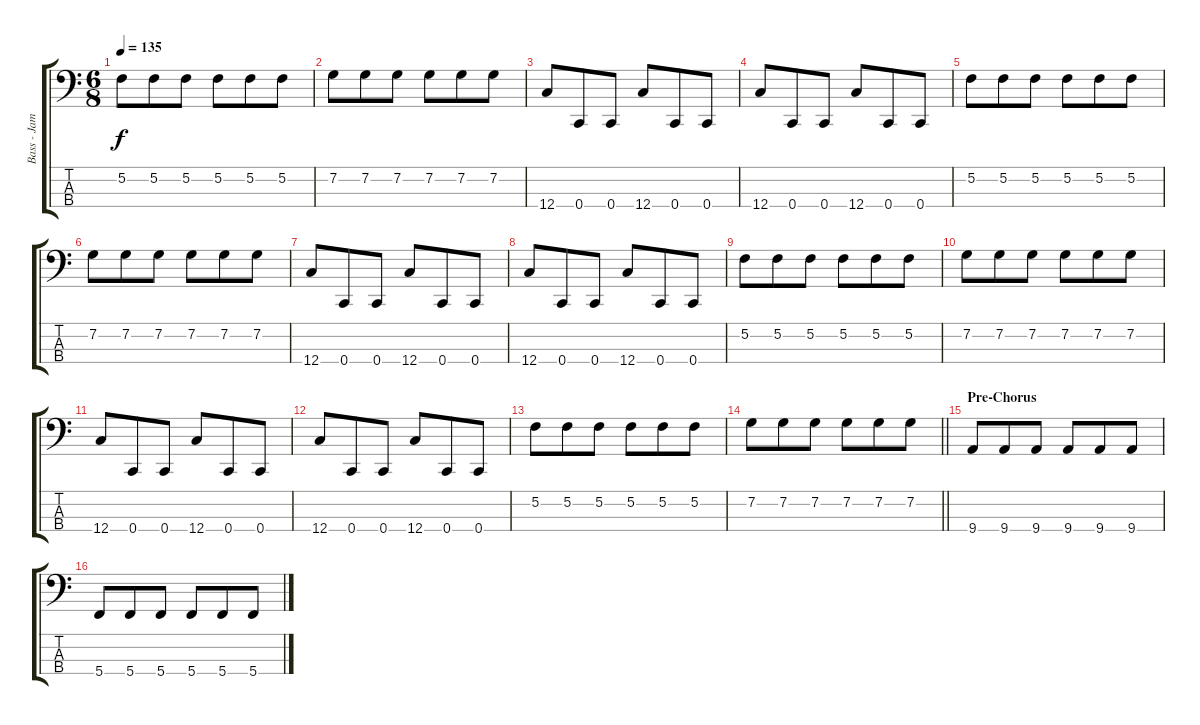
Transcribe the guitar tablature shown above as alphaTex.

\track ("Bass - James Johnston" "Bass - Jam") {instrument electricbassfinger}
\staff {score tabs}
\tuning (F2 C2 G1 C1) {hide}
\ts (6 8)
\tempo 135
\clef f4
\ks c
5.2.8{dy f volume 14} 5.2.8 5.2.8 5.2.8 5.2.8 5.2.8 |
7.2.8 7.2.8 7.2.8 7.2.8 7.2.8 7.2.8 |
12.4.8{volume 16} 0.4.8 0.4.8 12.4.8 0.4.8 0.4.8 |
12.4.8 0.4.8 0.4.8 12.4.8 0.4.8 0.4.8 |
5.2.8{volume 14} 5.2.8 5.2.8 5.2.8 5.2.8 5.2.8 |
7.2.8 7.2.8 7.2.8 7.2.8 7.2.8 7.2.8 |
12.4.8{volume 16} 0.4.8 0.4.8 12.4.8 0.4.8 0.4.8 |
12.4.8 0.4.8 0.4.8 12.4.8 0.4.8 0.4.8 |
5.2.8{volume 14} 5.2.8 5.2.8 5.2.8 5.2.8 5.2.8 |
7.2.8 7.2.8 7.2.8 7.2.8 7.2.8 7.2.8 |
12.4.8{volume 16} 0.4.8 0.4.8 12.4.8 0.4.8 0.4.8 |
12.4.8 0.4.8 0.4.8 12.4.8 0.4.8 0.4.8 |
5.2.8{volume 14} 5.2.8 5.2.8 5.2.8 5.2.8 5.2.8 |
\barLineRight lightlight
7.2.8 7.2.8 7.2.8 7.2.8 7.2.8 7.2.8 |
\section ("" "Pre-Chorus")
9.4.8{volume 16} 9.4.8 9.4.8 9.4.8 9.4.8 9.4.8 |
5.4.8 5.4.8 5.4.8 5.4.8 5.4.8 5.4.8
